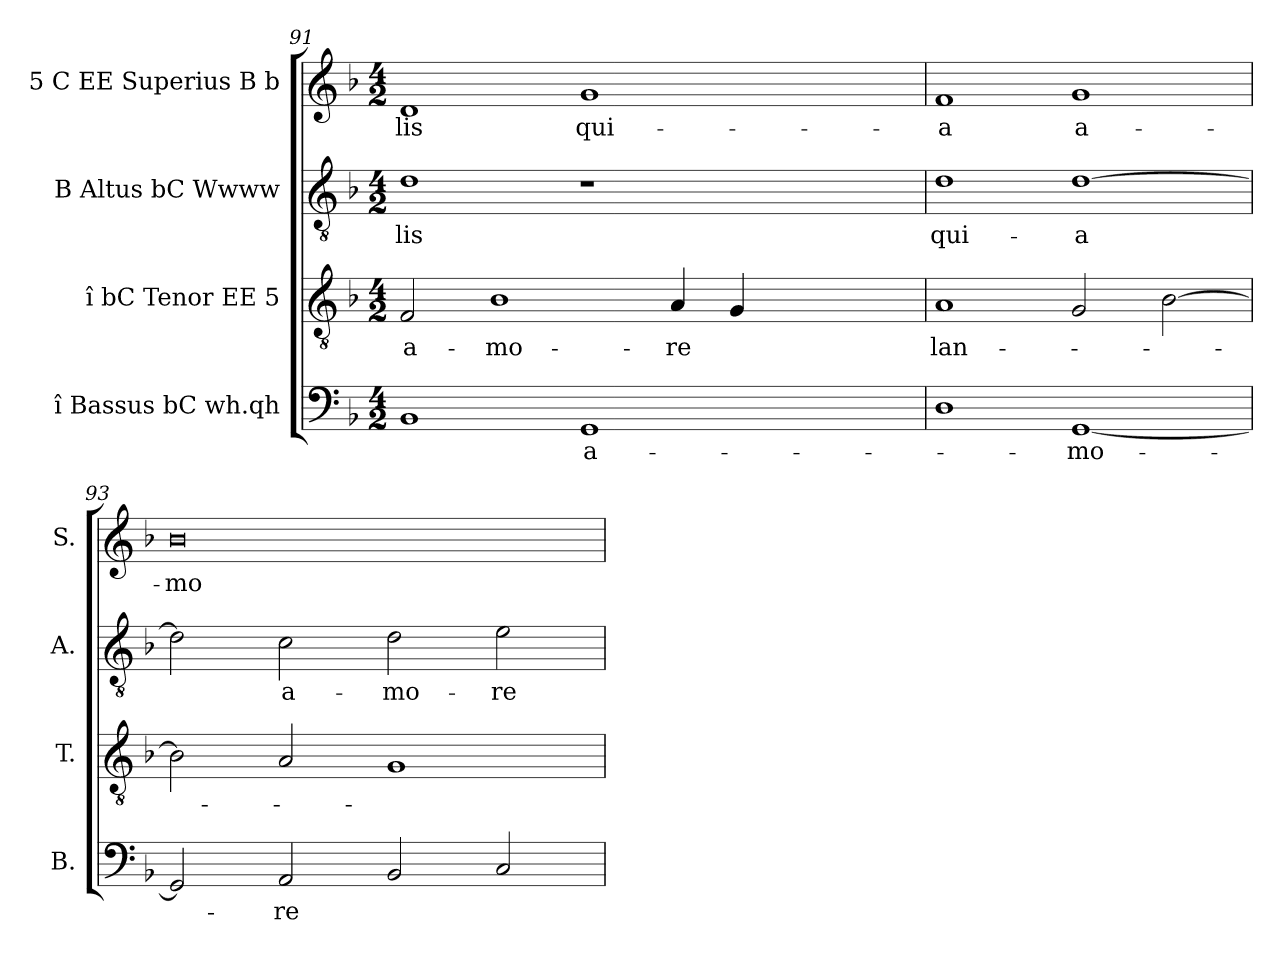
**kern	**text	**kern	**text	**kern	**text	**kern	**text
*part4	*part4	*part3	*part3	*part2	*part2	*part1	*part1
*staff4	*staff4	*staff3	*staff3	*staff2	*staff2	*staff1	*staff1
*I"î  Bassus  bC  wh.qh	*	*I"î  bC  Tenor  EE 5	*	*I"B  Altus  bC  Wwww	*	*I"5  C EE  Superius  B  b	*
*I'B.	*	*I'T.	*	*I'A.	*	*I'S.	*
!!LO:LB:g=z
*clefF4	*	*clefGv2	*	*clefGv2	*	*clefG2	*
*k[b-]	*	*k[b-]	*	*k[b-]	*	*k[b-]	*
*F:	*	*F:	*	*F:	*	*F:	*
*M4/2	*	*M4/2	*	*M4/2	*	*M4/2	*
=91	=91	=91	=91	=91	=91	=91	=91
!	!	!	!LO:LY:b:cj	!	!LO:LY:b:cj	!	!LO:LY:b:cj
1BB-	.	2F/	a-	1d	-lis	1d	-lis
!	!	!	!LO:LY:b:cj	!	!	!	!
.	.	1B-	-mo-	.	.	.	.
!	!LO:LY:b:rj	!	!	!LO:N:vis=1	!	!	!LO:LY:b:cj
1GG	a-	.	.	0r	.	1g	qui-
!	!	!	!LO:LY:b:cj	!	!	!	!
.	.	4A/	-re	.	.	.	.
.	.	4G/	.	.	.	.	.
1ryy	.	1ryy	.	.	.	1ryy	.
=92	=92	=92	=92	=92	=92	=92	=92
!	!	!	!LO:LY:b:cj	!	!LO:LY:b:cj	!	!LO:LY:b:rj
1D	.	1A	lan-	1d	qui-	1f	-a
!	!LO:LY:b:cj	!	!	!	!LO:LY:b:rj	!	!LO:LY:b:rj
[<1GG	-mo-	2G/	.	[>1d	-a	1g	a-
.	.	[>2B-\	.	.	.	.	.
=93	=93	=93	=93	=93	=93	=93	=93
!	!	!	!	!	!	!	!LO:LY:b:cj
2GG/]	.	2B-\]	.	2d\]	.	0b-	-mo-
!	!LO:LY:b:cj	!	!	!	!LO:LY:b:cj	!	!
2AA/	-re	2A/	.	2c\	a-	.	.
!	!	!	!	!	!LO:LY:b:cj	!	!
2BB-/	.	1G	.	2d\	-mo-	.	.
!	!	!	!	!	!LO:LY:b:cj	!	!
2C/	.	.	.	2e\	-re	.	.
=	=	=	=	=	=	=	=
*-	*-	*-	*-	*-	*-	*-	*-
